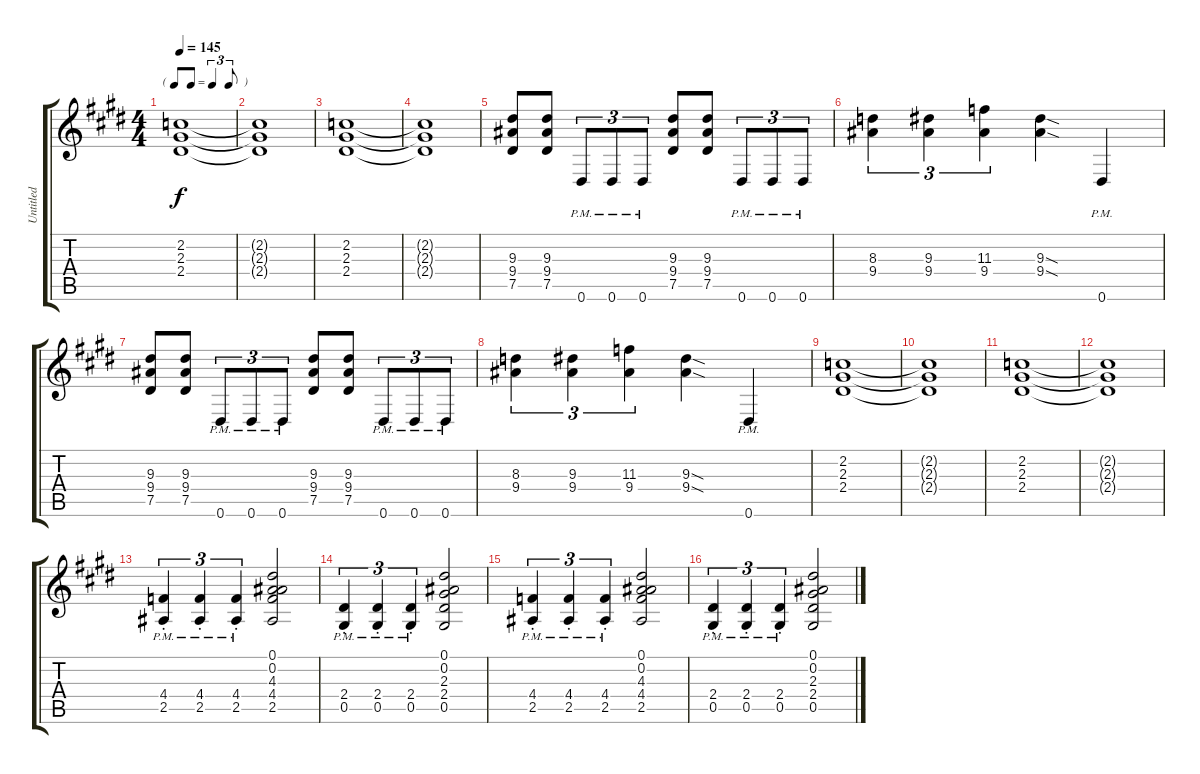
\track ("Untitled" "Untitled") {instrument overdrivenguitar}
\staff {score tabs}
\tuning (Eb4 Bb3 Gb3 Db3 Ab2 Eb2) {hide}
\ts (4 4)
\tf triplet8th
\tempo 145
\clef g2
\ks e
(2.2 2.3 2.4).1{dy f} |
\ks c#minor
(2.2{t} 2.3{t} 2.4{t}).1 |
(2.2 2.3 2.4).1 |
(2.2{t} 2.3{t} 2.4{t}).1 |
\ks e
(9.3 9.4 7.5).8 (9.3 9.4 7.5).8 0.6{pm}.8{tu (3 2)} 0.6{pm}.8{tu (3 2)} 0.6{pm}.8{tu (3 2)} (9.3 9.4 7.5).8 (9.3 9.4 7.5).8 0.6{pm}.8{tu (3 2)} 0.6{pm}.8{tu (3 2)} 0.6{pm}.8{tu (3 2)} |
\ks c#minor
(8.3 9.4).4{tu (3 2)} (9.3 9.4).4{tu (3 2)} (11.3 9.4).4{tu (3 2)} (9.3{sod} 9.4{sod}).4 0.6{pm}.4 |
(9.3 9.4 7.5).8 (9.3 9.4 7.5).8 0.6{pm}.8{tu (3 2)} 0.6{pm}.8{tu (3 2)} 0.6{pm}.8{tu (3 2)} (9.3 9.4 7.5).8 (9.3 9.4 7.5).8 0.6{pm}.8{tu (3 2)} 0.6{pm}.8{tu (3 2)} 0.6{pm}.8{tu (3 2)} |
(8.3 9.4).4{tu (3 2)} (9.3 9.4).4{tu (3 2)} (11.3 9.4).4{tu (3 2)} (9.3{sod} 9.4{sod}).4 0.6{pm}.4 |
\ks e
(2.2 2.3 2.4).1 |
\ks c#minor
(2.2{t} 2.3{t} 2.4{t}).1 |
(2.2 2.3 2.4).1 |
(2.2{t} 2.3{t} 2.4{t}).1 |
\ks e
(4.4{pm st} 2.5{pm st}).4{tu (3 2)} (4.4{pm st} 2.5{pm st}).4{tu (3 2)} (4.4{pm st} 2.5{pm st}).4{tu (3 2)} (0.1 0.2 4.3 4.4 2.5).2 |
\ks c#minor
(2.4{pm st} 0.5{pm st}).4{tu (3 2)} (2.4{pm st} 0.5{pm st}).4{tu (3 2)} (2.4{pm st} 0.5{pm st}).4{tu (3 2)} (0.1 0.2 2.3 2.4 0.5).2 |
(4.4{pm st} 2.5{pm st}).4{tu (3 2)} (4.4{pm st} 2.5{pm st}).4{tu (3 2)} (4.4{pm st} 2.5{pm st}).4{tu (3 2)} (0.1 0.2 4.3 4.4 2.5).2 |
(2.4{pm st} 0.5{pm st}).4{tu (3 2)} (2.4{pm st} 0.5{pm st}).4{tu (3 2)} (2.4{pm st} 0.5{pm st}).4{tu (3 2)} (0.1 0.2 2.3 2.4 0.5).2
